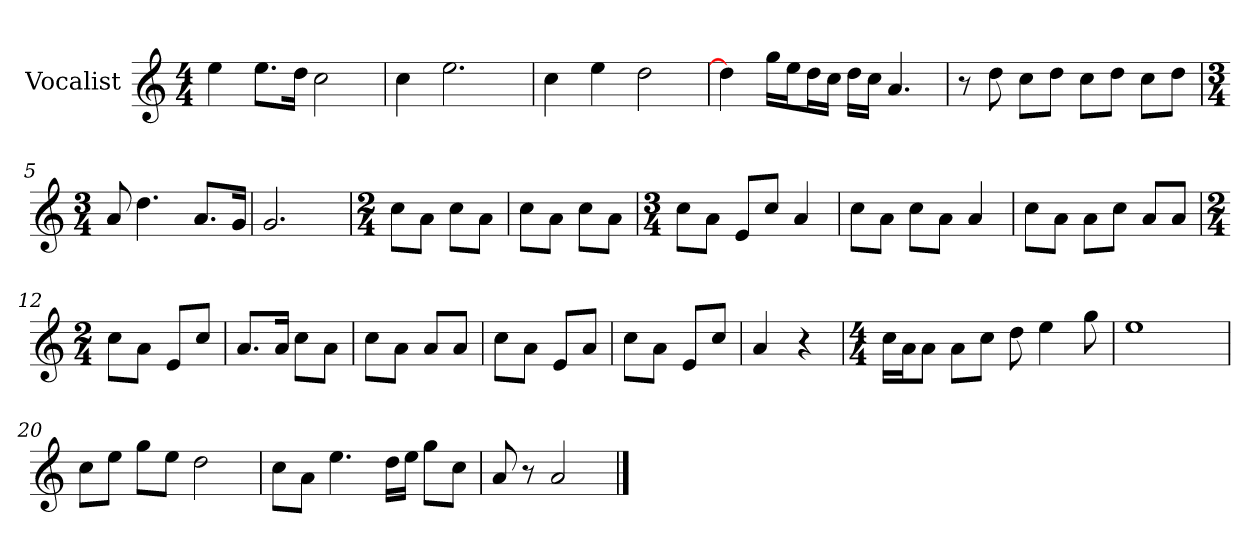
**kern
*part1
*staff1
*I"Vocalist
*k[]
*C:
*M4/4
=
4ee
8.eeL
16ddJk
2cc
=1
4cc
2.ee
=2
4cc
4ee
2dd
=3
4dd]
16ggLL
16eeJ
16ddL
16ccJJ
16ddLL
16ccJJ
4.a
=4
8r
8dd
8ccL
8ddJ
8ccL
8ddJ
8ccL
8ddJ
=5
*M3/4
8a
4.dd
8.aL
16gJk
=6
2.g
=7
*M2/4
8ccL
8aJ
8ccL
8aJ
=8
8ccL
8aJ
8ccL
8aJ
=9
*M3/4
8ccL
8aJ
8eL
8ccJ
4a
=10
8ccL
8aJ
8ccL
8aJ
4a
=11
8ccL
8aJ
8aL
8ccJ
8aL
8aJ
=12
*M2/4
8ccL
8aJ
8eL
8ccJ
=13
8.aL
16aJk
8ccL
8aJ
=14
8ccL
8aJ
8aL
8aJ
=15
8ccL
8aJ
8eL
8aJ
=16
8ccL
8aJ
8eL
8ccJ
=17
4a
4r
=18
*M4/4
16ccLL
16aJ
8aJ
8aL
8ccJ
8dd
4ee
8gg
=19
1ee
=20
8ccL
8eeJ
8ggL
8eeJ
2dd
=21
8ccL
8aJ
4.ee
16ddLL
16eeJJ
8ggL
8ccJ
=22
8a
8r
2a
==
*-
